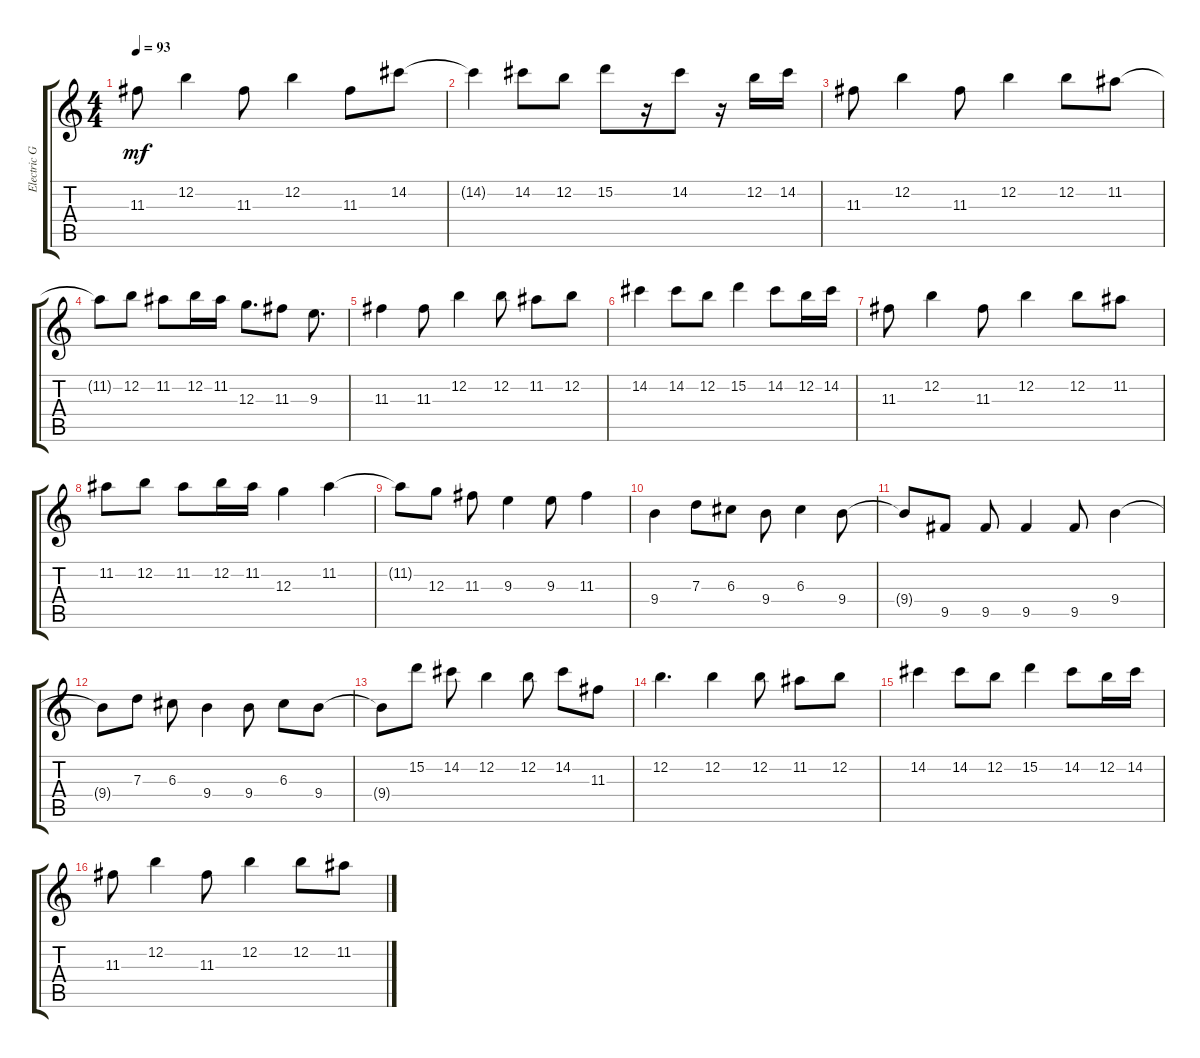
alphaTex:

\track ("Electric Guitar" "Electric G") {instrument electricguitarclean}
\staff {score tabs}
\tuning (E4 B3 G3 D3 A2 E2) {hide}
\ts (4 4)
\tempo 93
\clef g2
\ks c
11.3.8{dy mf instrument electricguitarclean} 12.2.4 11.3.8 12.2.4 11.3.8 14.2.8 |
14.2{t}.4 14.2.8 12.2.8 15.2.8 r.16 14.2.8 r.16 12.2.16 14.2.16 |
11.3.8 12.2.4 11.3.8 12.2.4 12.2.8 11.2.8 |
11.2{t}.8 12.2.8 11.2.8 12.2.16 11.2.16 12.3.8{d} 11.3.8 9.3.8{d} |
11.3.4 11.3.8 12.2.4 12.2.8 11.2.8 12.2.8 |
14.2.4 14.2.8 12.2.8 15.2.4 14.2.8 12.2.16 14.2.16 |
11.3.8 12.2.4 11.3.8 12.2.4 12.2.8 11.2.8 |
11.2.8 12.2.8 11.2.8 12.2.16 11.2.16 12.3.4 11.2.4 |
11.2{t}.8 12.3.8 11.3.8 9.3.4 9.3.8 11.3.4 |
9.4.4 7.3.8 6.3.8 9.4.8 6.3.4 9.4.8 |
9.4{t}.8 9.5.8 9.5.8 9.5.4 9.5.8 9.4.4 |
9.4{t}.8 7.3.8 6.3.8 9.4.4 9.4.8 6.3.8 9.4.8 |
9.4{t}.8 15.2.8 14.2.8 12.2.4 12.2.8 14.2.8 11.3.8 |
12.2.4{d} 12.2.4 12.2.8 11.2.8 12.2.8 |
14.2.4 14.2.8 12.2.8 15.2.4 14.2.8 12.2.16 14.2.16 |
11.3.8 12.2.4 11.3.8 12.2.4 12.2.8 11.2.8
